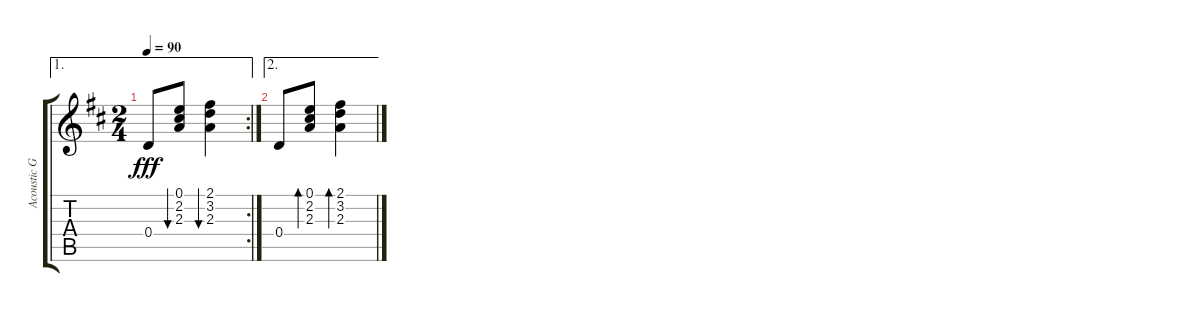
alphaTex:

\track ("Acoustic Guitar" "Acoustic G") {instrument acousticguitarsteel}
\staff {score tabs}
\tuning (E4 B3 G3 D3 A2 E2) {hide}
\ae 1
\rc 2
\ts (2 4)
\tempo 90
\clef g2
\ks d
0.4.8{dy fff} (0.1 2.2 2.3).8{bu 60} (2.1 3.2 2.3).4{bu 60} |
\ae 2
0.4.8 (0.1 2.2 2.3).8{bd 60} (2.1 3.2 2.3).4{bd 60}
